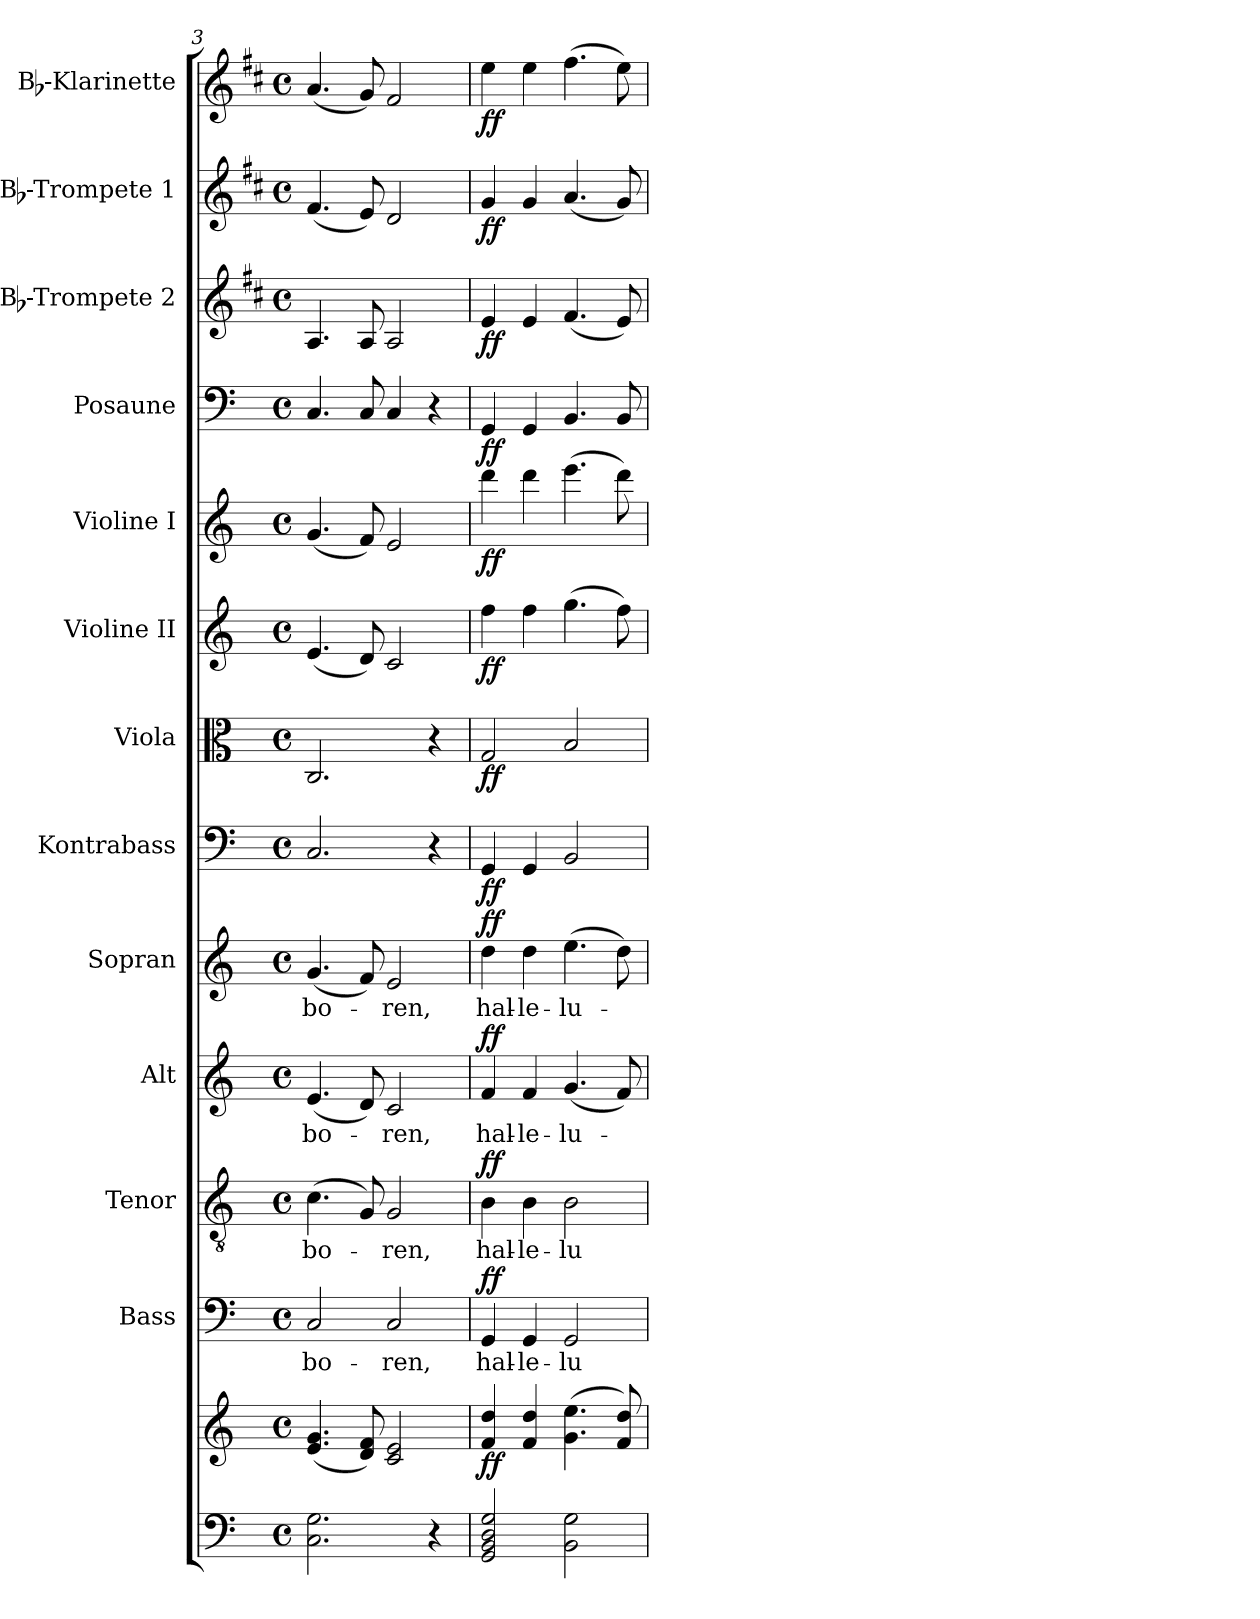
**kern	**kern	**dynam	**kern	**text	**dynam	**kern	**text	**dynam	**kern	**text	**dynam	**kern	**text	**dynam	**kern	**dynam	**kern	**dynam	**kern	**dynam	**kern	**dynam	**kern	**dynam	**kern	**dynam	**kern	**dynam	**kern	**dynam
*part13	*part13	*part13	*part12	*part12	*part12	*part11	*part11	*part11	*part10	*part10	*part10	*part9	*part9	*part9	*part8	*part8	*part7	*part7	*part6	*part6	*part5	*part5	*part4	*part4	*part3	*part3	*part2	*part2	*part1	*part1
*staff14	*staff13	*staff13/14	*staff12	*staff12	*staff12	*staff11	*staff11	*staff11	*staff10	*staff10	*staff10	*staff9	*staff9	*staff9	*staff8	*staff8	*staff7	*staff7	*staff6	*staff6	*staff5	*staff5	*staff4	*staff4	*staff3	*staff3	*staff2	*staff2	*staff1	*staff1
*	*	*	*I"Bass	*	*	*I"Tenor	*	*	*I"Alt	*	*	*I"Sopran	*	*	*I"Kontrabass	*	*I"Viola	*	*I"Violine II	*	*I"Violine I	*	*I"Posaune	*	*I"Bb-Trompete 2	*	*I"Bb-Trompete 1	*	*I"Bb-Klarinette	*
*	*	*	*I'B.	*	*	*I'T.	*	*	*I'A.	*	*	*I'S.	*	*	*I'Kb.	*	*I'Vla.	*	*I'Vl. II	*	*I'Vl. I	*	*I'Pos.	*	*I'Bb Trp. 2	*	*I'Bb Trp. 1	*	*I'Bb Kl.	*
*clefF4	*clefG2	*	*clefF4	*	*	*clefGv2	*	*	*clefG2	*	*	*clefG2	*	*	*clefF4	*	*clefC3	*	*clefG2	*	*clefG2	*	*clefF4	*	*clefG2	*	*clefG2	*	*clefG2	*
*	*	*	*	*	*	*	*	*	*	*	*	*	*	*	*ITrd7c12	*	*	*	*	*	*	*	*	*	*ITrd1c2	*	*ITrd1c2	*	*ITrd1c2	*
*k[]	*k[]	*	*k[]	*	*	*k[]	*	*	*k[]	*	*	*k[]	*	*	*k[]	*	*k[]	*	*k[]	*	*k[]	*	*k[]	*	*k[]	*	*k[]	*	*k[]	*
*C:	*C:	*	*C:	*	*	*C:	*	*	*C:	*	*	*C:	*	*	*C:	*	*C:	*	*C:	*	*C:	*	*C:	*	*C:	*	*C:	*	*C:	*
*M4/4	*M4/4	*	*M4/4	*	*	*M4/4	*	*	*M4/4	*	*	*M4/4	*	*	*M4/4	*	*M4/4	*	*M4/4	*	*M4/4	*	*M4/4	*	*M4/4	*	*M4/4	*	*M4/4	*
*met(c)	*met(c)	*	*met(c)	*	*	*met(c)	*	*	*met(c)	*	*	*met(c)	*	*	*met(c)	*	*met(c)	*	*met(c)	*	*met(c)	*	*met(c)	*	*met(c)	*	*met(c)	*	*met(c)	*
=3	=3	=3	=3	=3	=3	=3	=3	=3	=3	=3	=3	=3	=3	=3	=3	=3	=3	=3	=3	=3	=3	=3	=3	=3	=3	=3	=3	=3	=3	=3
!	!	!	!	!LO:LY:b	!	!	!LO:LY:b	!	!	!LO:LY:b	!	!	!LO:LY:b	!	!	!	!	!	!	!	!	!	!	!	!	!	!	!	!	!
2.C\ 2.G\	(<4.e/ 4.g/	.	2C/	-bo-	.	(>4.c\	-bo-	.	(<4.e/	-bo-	.	(<4.g/	-bo-	.	2.CC/	.	2.C/	.	(<4.e/	.	(<4.g/	.	4.C/	.	4.G/	.	(<4.e/	.	(<4.g/	.
.	8d/ 8f/)	.	.	.	.	8G/)	.	.	8d/)	.	.	8f/)	.	.	.	.	.	.	8d/)	.	8f/)	.	8C/	.	8G/	.	8d/)	.	8f/)	.
!	!	!	!	!LO:LY:b	!	!	!LO:LY:b	!	!	!LO:LY:b	!	!	!LO:LY:b	!	!	!	!	!	!	!	!	!	!	!	!	!	!	!	!	!
.	2c/ 2e/	.	2C/	-ren,	.	2G/	-ren,	.	2c/	-ren,	.	2e/	-ren,	.	.	.	.	.	2c/	.	2e/	.	4C/	.	2G/	.	2c/	.	2e/	.
4r	.	.	.	.	.	.	.	.	.	.	.	.	.	.	4r	.	4r	.	.	.	.	.	4r	.	.	.	.	.	.	.
=4	=4	=4	=4	=4	=4	=4	=4	=4	=4	=4	=4	=4	=4	=4	=4	=4	=4	=4	=4	=4	=4	=4	=4	=4	=4	=4	=4	=4	=4	=4
!	!	!LO:DY:b	!	!LO:LY:b	!LO:DY:a	!	!LO:LY:b	!LO:DY:a	!	!LO:LY:b	!LO:DY:a	!	!LO:LY:b	!LO:DY:a	!	!LO:DY:b	!	!LO:DY:b	!	!LO:DY:b	!	!LO:DY:b	!	!LO:DY:b	!	!LO:DY:b	!	!LO:DY:b	!	!LO:DY:b
2GG/ 2BB/ 2D/ 2G/	4f/ 4dd/	ff	4GG/	hal-	ff	4B\	hal-	ff	4f/	hal-	ff	4dd\	hal-	ff	4GGG/	ff	2G/	ff	4ff\	ff	4ddd\	ff	4GG/	ff	4d/	ff	4f/	ff	4dd\	ff
!	!	!	!	!LO:LY:b	!	!	!LO:LY:b	!	!	!LO:LY:b	!	!	!LO:LY:b	!	!	!	!	!	!	!	!	!	!	!	!	!	!	!	!	!
.	4f/ 4dd/	.	4GG/	-le-	.	4B\	-le-	.	4f/	-le-	.	4dd\	-le-	.	4GGG/	.	.	.	4ff\	.	4ddd\	.	4GG/	.	4d/	.	4f/	.	4dd\	.
!	!	!	!	!LO:LY:b	!	!	!LO:LY:b	!	!	!LO:LY:b	!	!	!LO:LY:b	!	!	!	!	!	!	!	!	!	!	!	!	!	!	!	!	!
2BB\ 2G\	(>4.g\ 4.ee\	.	2GG/	-lu-	.	2B\	-lu-	.	(<4.g/	-lu-	.	(>4.ee\	-lu-	.	2BBB/	.	2B/	.	(>4.gg\	.	(>4.eee\	.	4.BB/	.	(<4.e/	.	(<4.g/	.	(>4.ee\	.
.	8f/ 8dd/)	.	.	.	.	.	.	.	8f/)	.	.	8dd\)	.	.	.	.	.	.	8ff\)	.	8ddd\)	.	8BB/	.	8d/)	.	8f/)	.	8dd\)	.
=	=	=	=	=	=	=	=	=	=	=	=	=	=	=	=	=	=	=	=	=	=	=	=	=	=	=	=	=	=	=
*-	*-	*-	*-	*-	*-	*-	*-	*-	*-	*-	*-	*-	*-	*-	*-	*-	*-	*-	*-	*-	*-	*-	*-	*-	*-	*-	*-	*-	*-	*-
